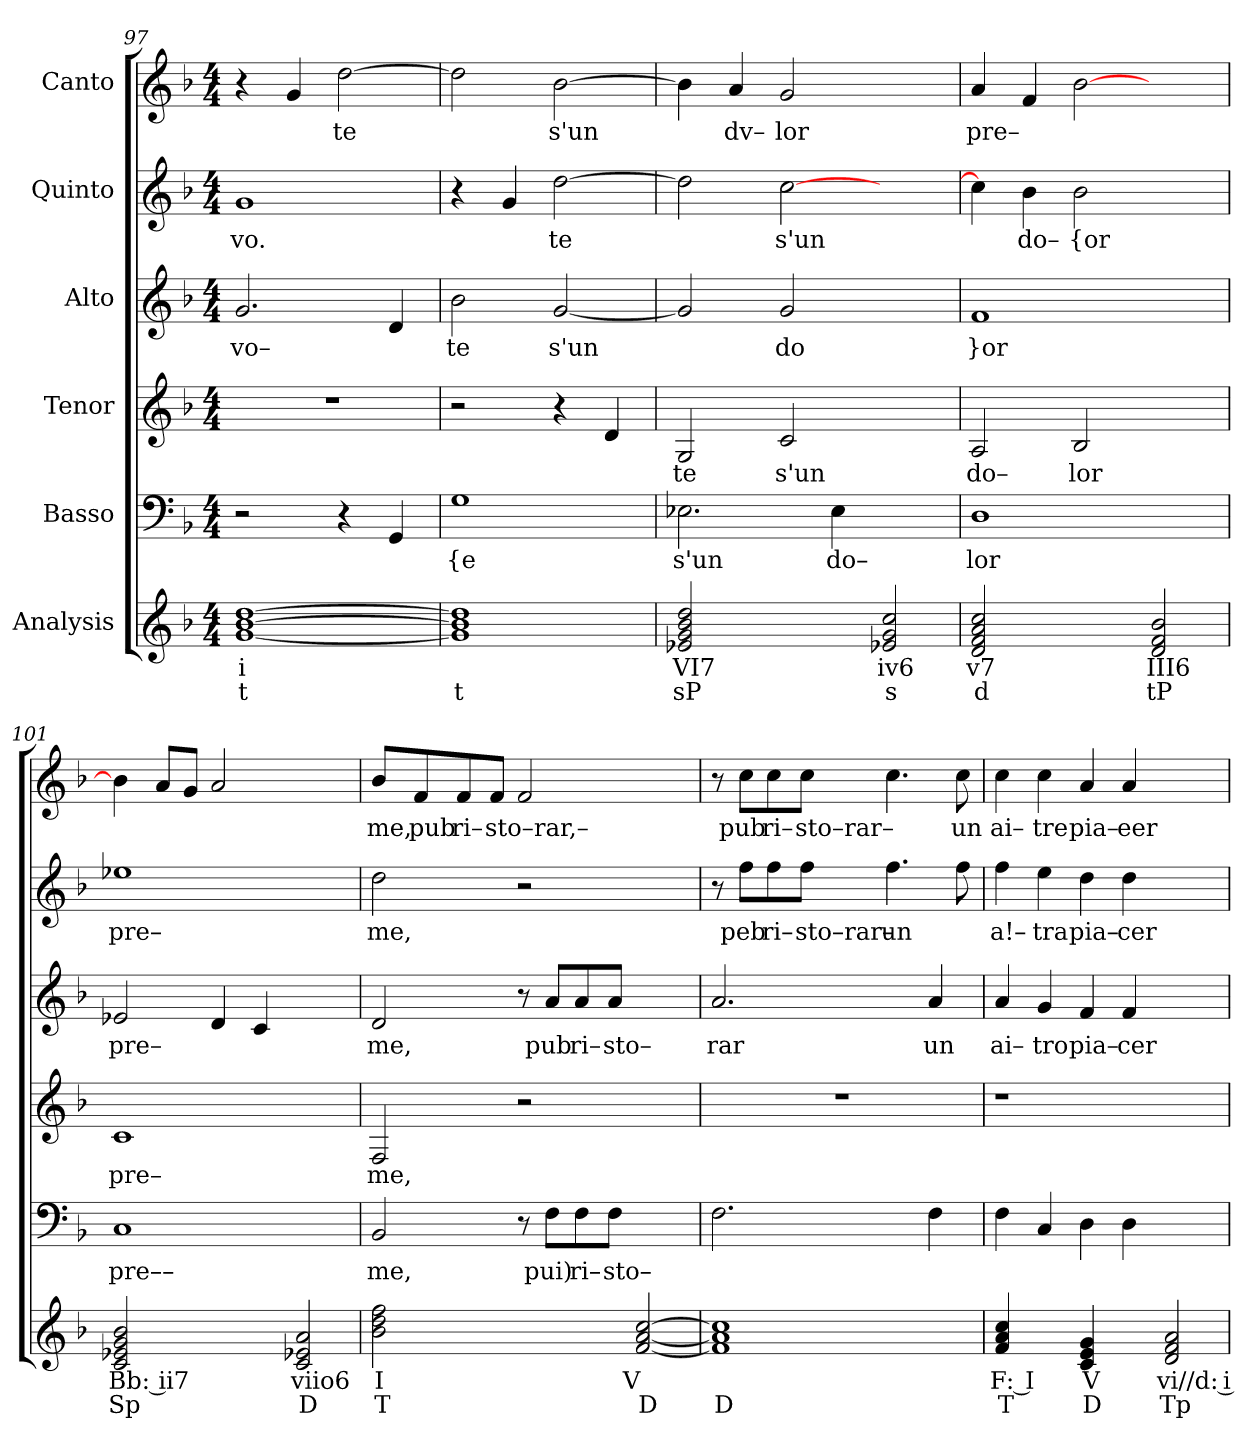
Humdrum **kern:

**kern	**text	**text	**kern	**text	**kern	**text	**kern	**text	**kern	**text	**kern	**text
*part6	*part6	*part6	*part5	*part5	*part4	*part4	*part3	*part3	*part2	*part2	*part1	*part1
*staff6	*staff6	*staff6	*staff5	*staff5	*staff4	*staff4	*staff3	*staff3	*staff2	*staff2	*staff1	*staff1
*I"Analysis	*	*	*I"Basso	*	*I"Tenor	*	*I"Alto	*	*I"Quinto	*	*I"Canto	*
*	*	*	*clefF4	*	*clefG2	*	*clefG2	*	*clefG2	*	*clefG2	*
*k[b-]	*	*	*k[b-]	*	*k[b-]	*	*k[b-]	*	*k[b-]	*	*k[b-]	*
*	*	*	*F:	*	*F:	*	*F:	*	*F:	*	*F:	*
*M4/4	*	*	*M4/4	*	*M4/4	*	*M4/4	*	*M4/4	*	*M4/4	*
=97	=97	=97	=97	=97	=97	=97	=97	=97	=97	=97	=97	=97
!	!	!	!	!	!	!	!	!LO:LY:b	!	!	!	!
!	!	!	!	!	!	!	!	!	!	!LO:LY:b	!	!
[1g [1b- [1dd	i	t	2r	.	1r	.	2.g/	vo–	1g	vo.	4r	.
.	.	.	.	.	.	.	.	.	.	.	4g/	.
!	!	!	!	!	!	!	!	!	!	!	!	!LO:LY:b
.	.	.	4r	.	.	.	.	.	.	.	[2dd\	te
.	.	.	4GG/	.	.	.	4d/	.	.	.	.	.
=98	=98	=98	=98	=98	=98	=98	=98	=98	=98	=98	=98	=98
!	!	!	!	!LO:LY:b	!	!	!	!	!	!	!	!
!	!	!	!	!	!	!	!	!LO:LY:b	!	!	!	!
1g] 1b-] 1dd]	.	t	1G	{e	2r	.	2b-\	te	4r	.	2dd\]	.
.	.	.	.	.	.	.	.	.	4g/	.	.	.
!	!	!	!	!	!	!	!	!LO:LY:b	!	!	!	!
!	!	!	!	!	!	!	!	!	!	!LO:LY:b	!	!
!	!	!	!	!	!	!	!	!	!	!	!	!LO:LY:b
.	.	.	.	.	4r	.	[2g/	s'un	[2dd\	te	[2b-\	s'un
.	.	.	.	.	4d/	.	.	.	.	.	.	.
=99	=99	=99	=99	=99	=99	=99	=99	=99	=99	=99	=99	=99
!	!	!	!	!LO:LY:b	!	!	!	!	!	!	!	!
!	!	!	!	!	!	!LO:LY:b	!	!	!	!	!	!
2e-X 2g 2b- 2dd	VI7	sP	2.E-X\	s'un	2G/	te	2g/]	.	2dd\]	.	4b-\]	.
!	!	!	!	!	!	!	!	!	!	!	!	!LO:LY:b
.	.	.	.	.	.	.	.	.	.	.	4a/	dv–
!	!	!	!	!	!	!LO:LY:b	!	!	!	!	!	!
!	!	!	!	!	!	!	!	!LO:LY:b	!	!	!	!
!	!	!	!	!	!	!	!	!	!	!LO:LY:b	!	!
!	!	!	!	!	!	!	!	!	!	!	!	!LO:LY:b
2ryy	.	.	.	.	2c/	s'un	2g/	do	[2cc\	s'un	2g/	lor
!	!	!	!	!LO:LY:b	!	!	!	!	!	!	!	!
.	.	.	4E-\	do–	.	.	.	.	.	.	.	.
2e-X 2g 2cc	iv6	s	2ryy	.	2ryy	.	2ryy	.	2ryy	.	2ryy	.
=100	=100	=100	=100	=100	=100	=100	=100	=100	=100	=100	=100	=100
!	!	!	!	!LO:LY:b	!	!	!	!	!	!	!	!
!	!	!	!	!	!	!LO:LY:b	!	!	!	!	!	!
!	!	!	!	!	!	!	!	!LO:LY:b	!	!	!	!
!	!	!	!	!	!	!	!	!	!	!	!	!LO:LY:b
2d 2f 2a 2cc	v7	d	1D	lor	2A/	do–	1f	}or	4cc\]	.	4a/	pre–
!	!	!	!	!	!	!	!	!	!	!LO:LY:b	!	!
.	.	.	.	.	.	.	.	.	4b-\	do–	4f/	.
!	!	!	!	!	!	!LO:LY:b	!	!	!	!	!	!
!	!	!	!	!	!	!	!	!	!	!LO:LY:b	!	!
2ryy	.	.	.	.	2B-/	lor	.	.	2b-\	{or	[2b-\	.
2d 2f 2b-	III6	tP	2ryy	.	2ryy	.	2ryy	.	2ryy	.	2ryy	.
=101	=101	=101	=101	=101	=101	=101	=101	=101	=101	=101	=101	=101
!	!	!	!	!LO:LY:b	!	!	!	!	!	!	!	!
!	!	!	!	!	!	!LO:LY:b	!	!	!	!	!	!
!	!	!	!	!	!	!	!	!LO:LY:b	!	!	!	!
!	!	!	!	!	!	!	!	!	!	!LO:LY:b	!	!
2c 2e-X 2g 2b-	Bb: ii7	Sp	1C	pre––	1c	pre–	2e-X/	pre–	1ee-X	pre–	4b-\]	.
.	.	.	.	.	.	.	.	.	.	.	8a/L	.
.	.	.	.	.	.	.	.	.	.	.	8g/J	.
2ryy	.	.	.	.	.	.	4d/	.	.	.	2a/	.
.	.	.	.	.	.	.	4c/	.	.	.	.	.
2c 2e-X 2a	viio6	D	2ryy	.	2ryy	.	2ryy	.	2ryy	.	2ryy	.
=102	=102	=102	=102	=102	=102	=102	=102	=102	=102	=102	=102	=102
!	!	!	!	!LO:LY:b	!	!	!	!	!	!	!	!
!	!	!	!	!	!	!LO:LY:b	!	!	!	!	!	!
!	!	!	!	!	!	!	!	!LO:LY:b	!	!	!	!
!	!	!	!	!	!	!	!	!	!	!LO:LY:b	!	!
!	!	!	!	!	!	!	!	!	!	!	!	!LO:LY:b
2b- 2dd 2ff	I	T	2BB-/	me,	2F/	me,	2d/	me,	2dd\	me,	8b-/L	me,
!	!	!	!	!	!	!	!	!	!	!	!	!LO:LY:b
.	.	.	.	.	.	.	.	.	.	.	8f/	pub
!	!	!	!	!	!	!	!	!	!	!	!	!LO:LY:b
.	.	.	.	.	.	.	.	.	.	.	8f/	ri–
!	!	!	!	!	!	!	!	!	!	!	!	!LO:LY:b
.	.	.	.	.	.	.	.	.	.	.	8f/J	sto–rar,–
2ryy	.	.	8r	.	2r	.	8r	.	2r	.	2f/	.
!	!	!	!	!LO:LY:b	!	!	!	!	!	!	!	!
!	!	!	!	!	!	!	!	!LO:LY:b	!	!	!	!
.	.	.	8F\L	pui)	.	.	8a/L	pub	.	.	.	.
!	!	!	!	!LO:LY:b	!	!	!	!	!	!	!	!
!	!	!	!	!	!	!	!	!LO:LY:b	!	!	!	!
.	.	.	8F\	ri–	.	.	8a/	ri–	.	.	.	.
!	!	!	!	!LO:LY:b	!	!	!	!	!	!	!	!
!	!	!	!	!	!	!	!	!LO:LY:b	!	!	!	!
.	.	.	8F\J	sto–	.	.	8a/J	sto–	.	.	.	.
[2f [2a [2cc	V	D	2ryy	.	2ryy	.	2ryy	.	2ryy	.	2ryy	.
=103	=103	=103	=103	=103	=103	=103	=103	=103	=103	=103	=103	=103
!	!	!	!	!	!	!	!	!LO:LY:b	!	!	!	!
1f] 1a] 1cc]	.	D	2.F\	.	1r	.	2.a/	rar	8r	.	8r	.
!	!	!	!	!	!	!	!	!	!	!LO:LY:b	!	!
!	!	!	!	!	!	!	!	!	!	!	!	!LO:LY:b
.	.	.	.	.	.	.	.	.	8ff\L	peb	8cc\L	pub
!	!	!	!	!	!	!	!	!	!	!LO:LY:b	!	!
!	!	!	!	!	!	!	!	!	!	!	!	!LO:LY:b
.	.	.	.	.	.	.	.	.	8ff\	ri–	8cc\	ri–
!	!	!	!	!	!	!	!	!	!	!LO:LY:b	!	!
!	!	!	!	!	!	!	!	!	!	!	!	!LO:LY:b
.	.	.	.	.	.	.	.	.	8ff\J	sto–rar–	8cc\J	sto–rar–
!	!	!	!	!	!	!	!	!	!	!LO:LY:b	!	!
.	.	.	.	.	.	.	.	.	4.ff\	un	4.cc\	.
!	!	!	!	!	!	!	!	!LO:LY:b	!	!	!	!
.	.	.	4F\	.	.	.	4a/	un	.	.	.	.
!	!	!	!	!	!	!	!	!	!	!	!	!LO:LY:b
.	.	.	.	.	.	.	.	.	8ff\	.	8cc\	un
=104	=104	=104	=104	=104	=104	=104	=104	=104	=104	=104	=104	=104
!	!	!	!	!	!	!	!	!LO:LY:b	!	!	!	!
!	!	!	!	!	!	!	!	!	!	!LO:LY:b	!	!
!	!	!	!	!	!	!	!	!	!	!	!	!LO:LY:b
4f 4a 4cc	F: I	T	4F\	.	1r	.	4a/	ai–	4ff\	a!–	4cc\	ai–
!	!	!	!	!	!	!	!	!LO:LY:b	!	!	!	!
!	!	!	!	!	!	!	!	!	!	!LO:LY:b	!	!
!	!	!	!	!	!	!	!	!	!	!	!	!LO:LY:b
4ryy	.	.	4C/	.	.	.	4g/	tro	4ee\	tra	4cc\	tre
!	!	!	!	!	!	!	!	!LO:LY:b	!	!	!	!
!	!	!	!	!	!	!	!	!	!	!LO:LY:b	!	!
!	!	!	!	!	!	!	!	!	!	!	!	!LO:LY:b
4c 4e 4g	V	D	4D\	.	.	.	4f/	pia–	4dd\	pia–	4a/	pia–
!	!	!	!	!	!	!	!	!LO:LY:b	!	!	!	!
!	!	!	!	!	!	!	!	!	!	!LO:LY:b	!	!
!	!	!	!	!	!	!	!	!	!	!	!	!LO:LY:b
4ryy	.	.	4D\	.	.	.	4f/	cer	4dd\	cer	4a/	eer
2d 2f 2a	vi//d: i	Tp	2ryy	.	2ryy	.	2ryy	.	2ryy	.	2ryy	.
=	=	=	=	=	=	=	=	=	=	=	=	=
*-	*-	*-	*-	*-	*-	*-	*-	*-	*-	*-	*-	*-
